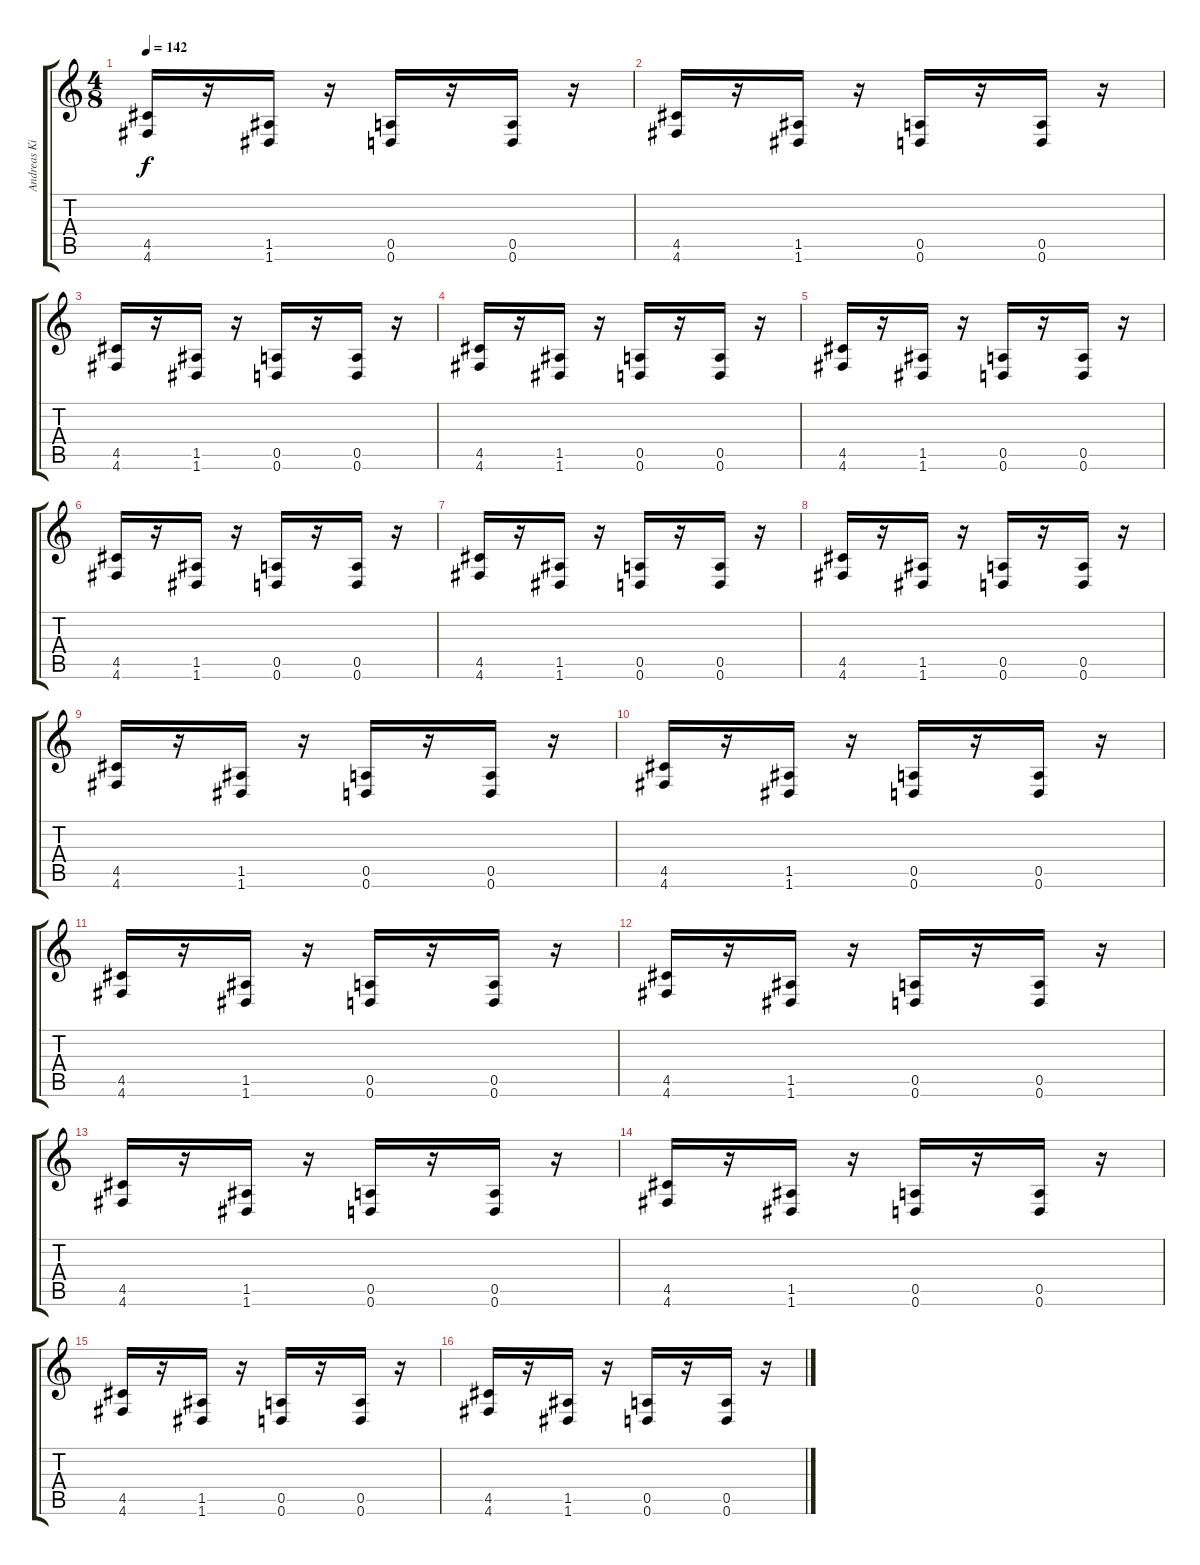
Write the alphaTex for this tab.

\track ("Andreas Kisser" "Andreas Ki") {instrument distortionguitar}
\staff {score tabs}
\tuning (E4 B3 G3 D3 A2 D2) {hide}
\ts (4 8)
\tempo 142
\clef g2
\ks c
(4.5 4.6).16{dy f} r.16 (1.5 1.6).16 r.16 (0.5 0.6).16 r.16 (0.5 0.6).16 r.16 |
(4.5 4.6).16 r.16 (1.5 1.6).16 r.16 (0.5 0.6).16 r.16 (0.5 0.6).16 r.16 |
(4.5 4.6).16 r.16 (1.5 1.6).16 r.16 (0.5 0.6).16 r.16 (0.5 0.6).16 r.16 |
(4.5 4.6).16 r.16 (1.5 1.6).16 r.16 (0.5 0.6).16 r.16 (0.5 0.6).16 r.16 |
(4.5 4.6).16 r.16 (1.5 1.6).16 r.16 (0.5 0.6).16 r.16 (0.5 0.6).16 r.16 |
(4.5 4.6).16 r.16 (1.5 1.6).16 r.16 (0.5 0.6).16 r.16 (0.5 0.6).16 r.16 |
(4.5 4.6).16 r.16 (1.5 1.6).16 r.16 (0.5 0.6).16 r.16 (0.5 0.6).16 r.16 |
(4.5 4.6).16 r.16 (1.5 1.6).16 r.16 (0.5 0.6).16 r.16 (0.5 0.6).16 r.16 |
(4.5 4.6).16 r.16 (1.5 1.6).16 r.16 (0.5 0.6).16 r.16 (0.5 0.6).16 r.16 |
(4.5 4.6).16 r.16 (1.5 1.6).16 r.16 (0.5 0.6).16 r.16 (0.5 0.6).16 r.16 |
(4.5 4.6).16 r.16 (1.5 1.6).16 r.16 (0.5 0.6).16 r.16 (0.5 0.6).16 r.16 |
(4.5 4.6).16 r.16 (1.5 1.6).16 r.16 (0.5 0.6).16 r.16 (0.5 0.6).16 r.16 |
(4.5 4.6).16 r.16 (1.5 1.6).16 r.16 (0.5 0.6).16 r.16 (0.5 0.6).16 r.16 |
(4.5 4.6).16 r.16 (1.5 1.6).16 r.16 (0.5 0.6).16 r.16 (0.5 0.6).16 r.16 |
(4.5 4.6).16 r.16 (1.5 1.6).16 r.16 (0.5 0.6).16 r.16 (0.5 0.6).16 r.16 |
(4.5 4.6).16 r.16 (1.5 1.6).16 r.16 (0.5 0.6).16 r.16 (0.5 0.6).16 r.16
